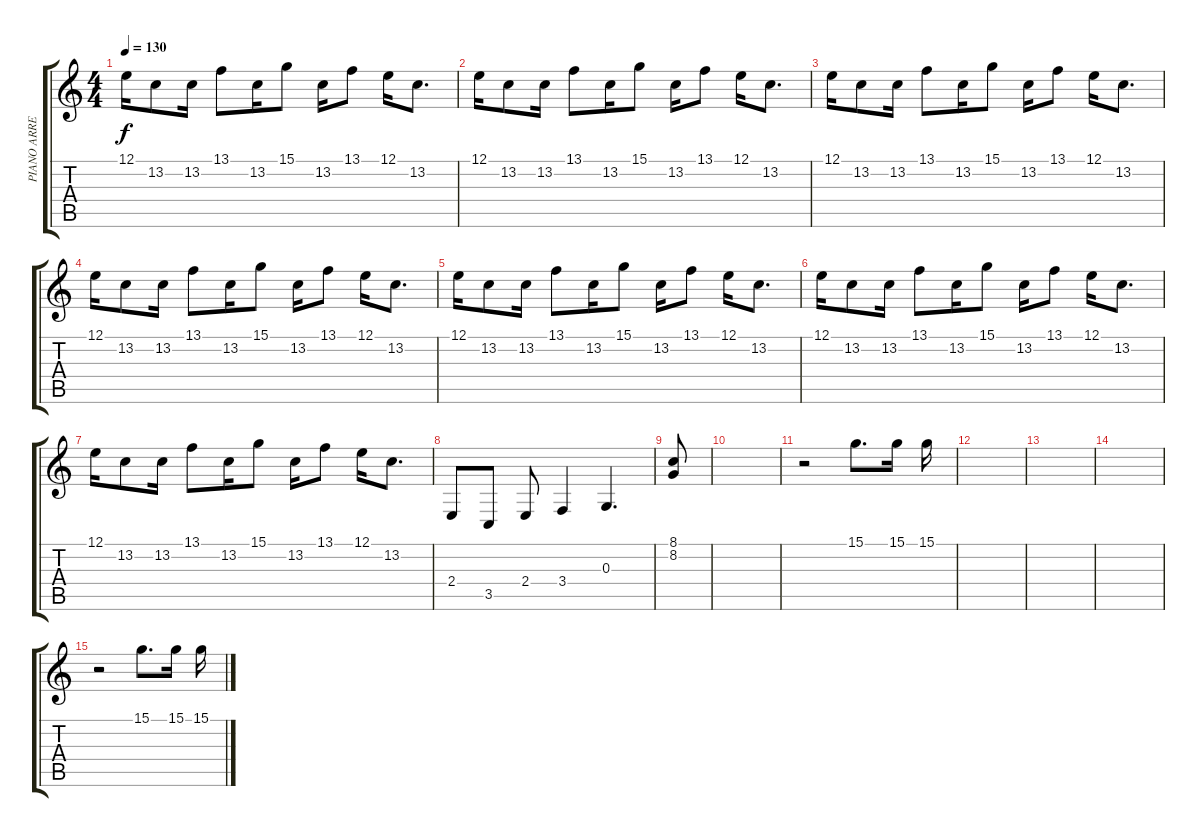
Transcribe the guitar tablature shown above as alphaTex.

\track ("PIANO ARREGLOS" "PIANO ARRE") {mute instrument brightacousticpiano}
\staff {score tabs}
\tuning (E4 B3 G3 D3 A2 E2) {hide}
\ts (4 4)
\tempo 130
\clef g2
\ks c
12.1.16{dy f} 13.2.8 13.2.16 13.1.8 13.2.16 15.1.8 13.2.16 13.1.8 12.1.16 13.2.8{d} |
12.1.16 13.2.8 13.2.16 13.1.8 13.2.16 15.1.8 13.2.16 13.1.8 12.1.16 13.2.8{d} |
12.1.16 13.2.8 13.2.16 13.1.8 13.2.16 15.1.8 13.2.16 13.1.8 12.1.16 13.2.8{d} |
12.1.16 13.2.8 13.2.16 13.1.8 13.2.16 15.1.8 13.2.16 13.1.8 12.1.16 13.2.8{d} |
12.1.16 13.2.8 13.2.16 13.1.8 13.2.16 15.1.8 13.2.16 13.1.8 12.1.16 13.2.8{d} |
12.1.16 13.2.8 13.2.16 13.1.8 13.2.16 15.1.8 13.2.16 13.1.8 12.1.16 13.2.8{d} |
12.1.16 13.2.8 13.2.16 13.1.8 13.2.16 15.1.8 13.2.16 13.1.8 12.1.16 13.2.8{d} |
2.4.8 3.5.8 2.4.8 3.4.4 0.3.4{d} |
(8.1 8.2).8 |
|
r.2 15.1.8{d} 15.1.16 15.1.16 |
|
|
|
r.2 15.1.8{d} 15.1.16 15.1.16
